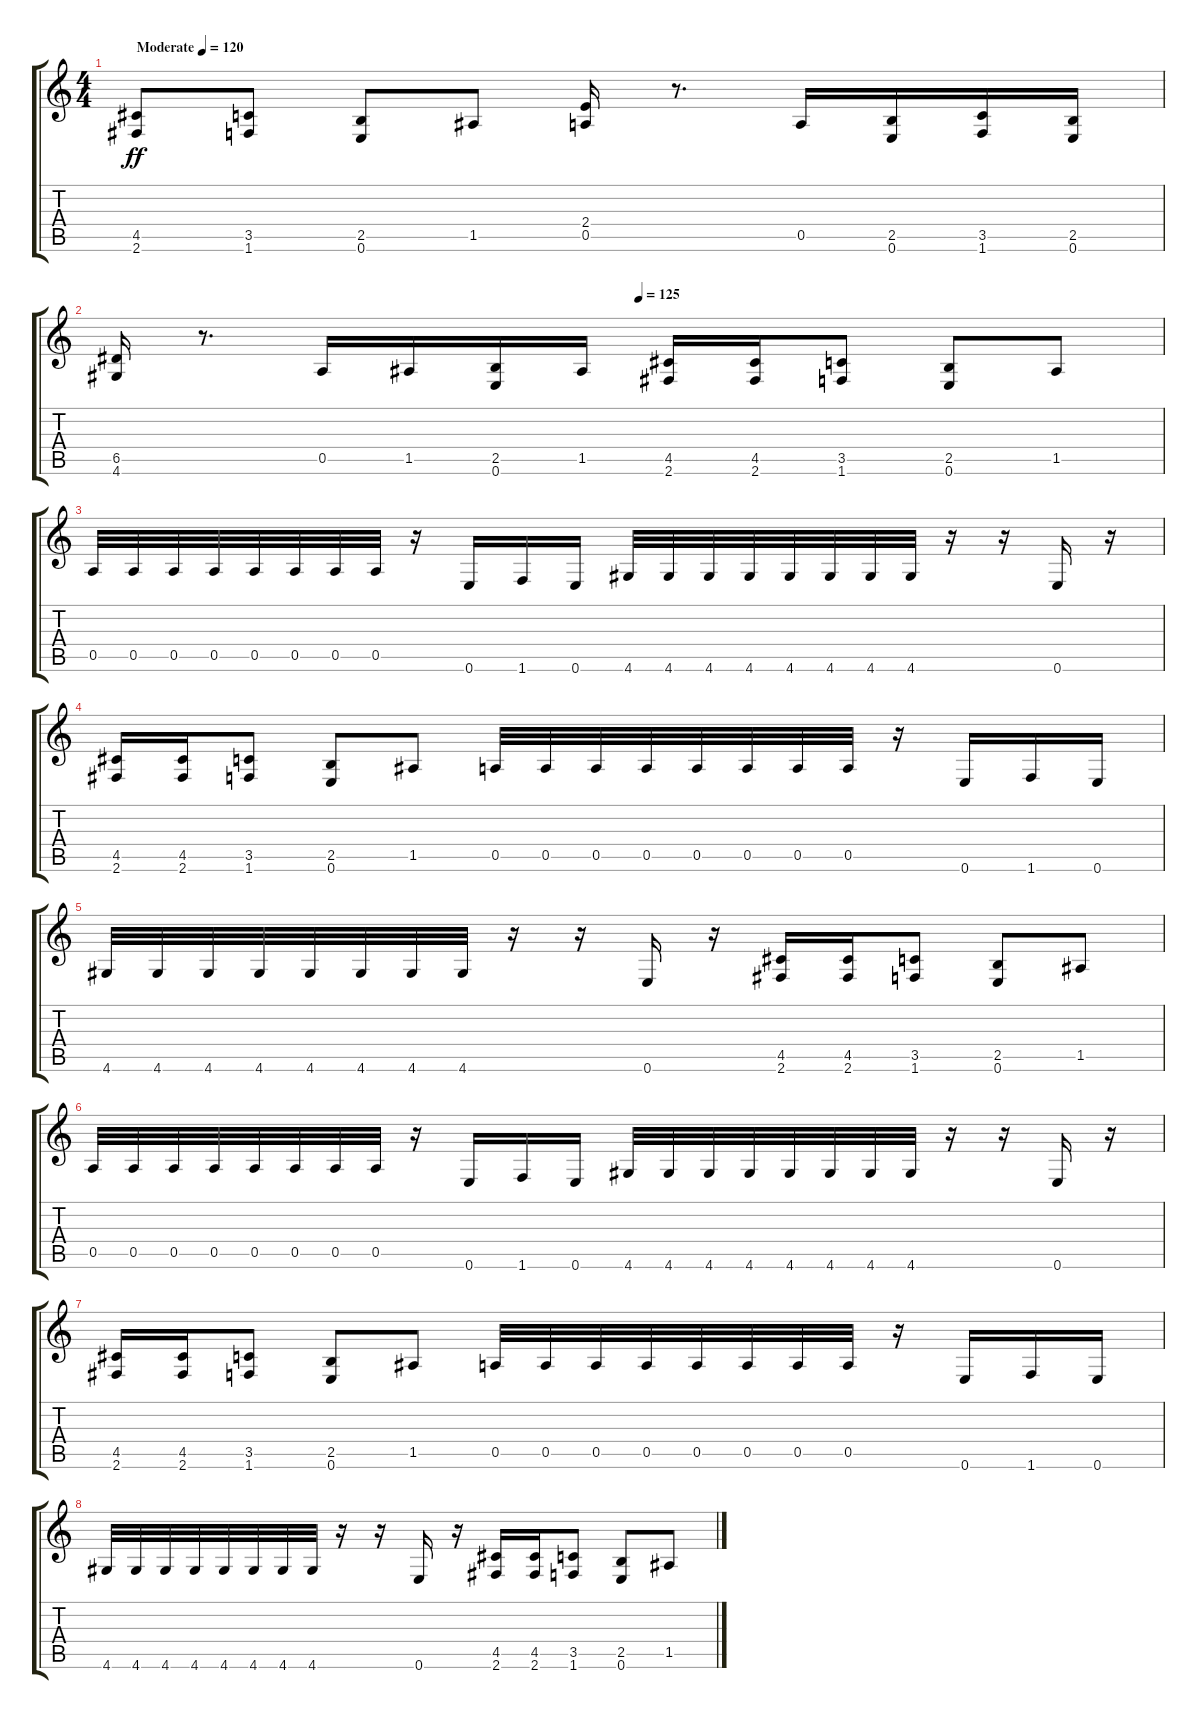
\track "" {instrument distortionguitar}
\staff {score tabs}
\tuning (E4 B3 G3 D3 A2 E2) {hide}
\ts (4 4)
\tempo (120 "Moderate")
\clef g2
\ks c
(4.5 2.6).8{dy ff instrument distortionguitar} (3.5 1.6).8 (2.5 0.6).8 1.5.8 (2.4 0.5).16 r.8{d} 0.5.16 (2.5 0.6).16 (3.5 1.6).16 (2.5 0.6).16 |
\tempo (125 0.5)
(6.5 4.6).16 r.8{d} 0.5.16 1.5.16 (2.5 0.6).16 1.5.16 (4.5 2.6).16 (4.5 2.6).16 (3.5 1.6).8 (2.5 0.6).8 1.5.8 |
0.5.32 0.5.32 0.5.32 0.5.32 0.5.32 0.5.32 0.5.32 0.5.32 r.16 0.6.16 1.6.16 0.6.16 4.6.32 4.6.32 4.6.32 4.6.32 4.6.32 4.6.32 4.6.32 4.6.32 r.16 r.16 0.6.16 r.16 |
(4.5 2.6).16 (4.5 2.6).16 (3.5 1.6).8 (2.5 0.6).8 1.5.8 0.5.32 0.5.32 0.5.32 0.5.32 0.5.32 0.5.32 0.5.32 0.5.32 r.16 0.6.16 1.6.16 0.6.16 |
4.6.32 4.6.32 4.6.32 4.6.32 4.6.32 4.6.32 4.6.32 4.6.32 r.16 r.16 0.6.16 r.16 (4.5 2.6).16 (4.5 2.6).16 (3.5 1.6).8 (2.5 0.6).8 1.5.8 |
0.5.32 0.5.32 0.5.32 0.5.32 0.5.32 0.5.32 0.5.32 0.5.32 r.16 0.6.16 1.6.16 0.6.16 4.6.32 4.6.32 4.6.32 4.6.32 4.6.32 4.6.32 4.6.32 4.6.32 r.16 r.16 0.6.16 r.16 |
(4.5 2.6).16 (4.5 2.6).16 (3.5 1.6).8 (2.5 0.6).8 1.5.8 0.5.32 0.5.32 0.5.32 0.5.32 0.5.32 0.5.32 0.5.32 0.5.32 r.16 0.6.16 1.6.16 0.6.16 |
4.6.32 4.6.32 4.6.32 4.6.32 4.6.32 4.6.32 4.6.32 4.6.32 r.16 r.16 0.6.16 r.16 (4.5 2.6).16 (4.5 2.6).16 (3.5 1.6).8 (2.5 0.6).8 1.5.8
